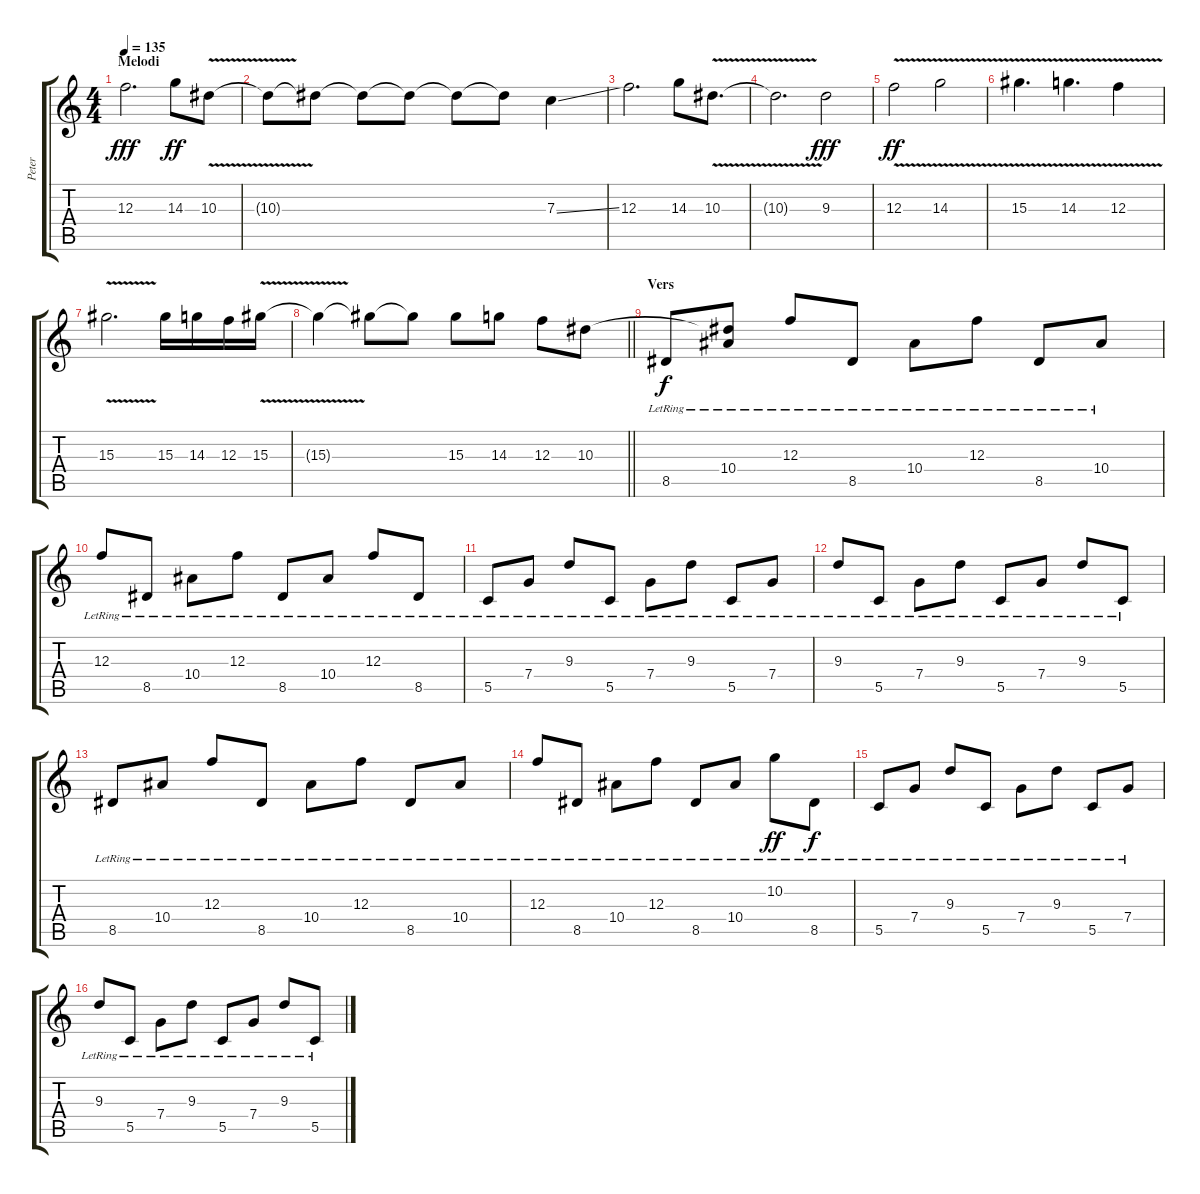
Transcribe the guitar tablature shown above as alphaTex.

\track ("Peter" "Peter") {instrument distortionguitar}
\staff {score tabs}
\tuning (D4 A3 F3 C3 G2 C2) {hide}
\ts (4 4)
\section ("" "Melodi")
\tempo 135
\clef g2
\ks c
12.3.2{d dy fff} 14.3.8{dy ff} 10.3{v}.8 |
10.3{t}.8 10.3{t}.8 10.3{t}.8 10.3{t}.8 10.3{t}.8 10.3{t}.8 7.3{ss}.4 |
12.3.2{d} 14.3.8 10.3{v}.8{d} |
10.3{t}.2{d} 9.3.2{dy fff} |
12.3{v}.2{dy ff} 14.3{v}.2 |
15.3{v}.4{d} 14.3{v}.4{d} 12.3{v}.4 |
15.3{v}.2{d} 15.3.16 14.3.16 12.3.16 15.3{v}.16 |
\barLineRight lightlight
15.3{t}.4 15.3{t}.8 15.3{t}.8 15.3.8 14.3.8 12.3.8 10.3.8 |
\section ("" "Vers")
8.5{lr}.8{dy f} (10.3{t} 10.4{lr}).8 12.3{lr}.8 8.5{lr}.8 10.4{lr}.8 12.3{lr}.8 8.5{lr}.8 10.4{lr}.8 |
12.3{lr}.8 8.5{lr}.8 10.4{lr}.8 12.3{lr}.8 8.5{lr}.8 10.4{lr}.8 12.3{lr}.8 8.5{lr}.8 |
5.5{lr}.8 7.4{lr}.8 9.3{lr}.8 5.5{lr}.8 7.4{lr}.8 9.3{lr}.8 5.5{lr}.8 7.4{lr}.8 |
9.3{lr}.8 5.5{lr}.8 7.4{lr}.8 9.3{lr}.8 5.5{lr}.8 7.4{lr}.8 9.3{lr}.8 5.5{lr}.8 |
8.5{lr}.8 10.4{lr}.8 12.3{lr}.8 8.5{lr}.8 10.4{lr}.8 12.3{lr}.8 8.5{lr}.8 10.4{lr}.8 |
12.3{lr}.8 8.5{lr}.8 10.4{lr}.8 12.3{lr}.8 8.5{lr}.8 10.4{lr}.8 10.2{lr}.8{dy ff} 8.5{lr}.8{dy f} |
5.5{lr}.8 7.4{lr}.8 9.3{lr}.8 5.5{lr}.8 7.4{lr}.8 9.3{lr}.8 5.5{lr}.8 7.4{lr}.8 |
9.3{lr}.8 5.5{lr}.8 7.4{lr}.8 9.3{lr}.8 5.5{lr}.8 7.4{lr}.8 9.3{lr}.8 5.5{lr}.8
